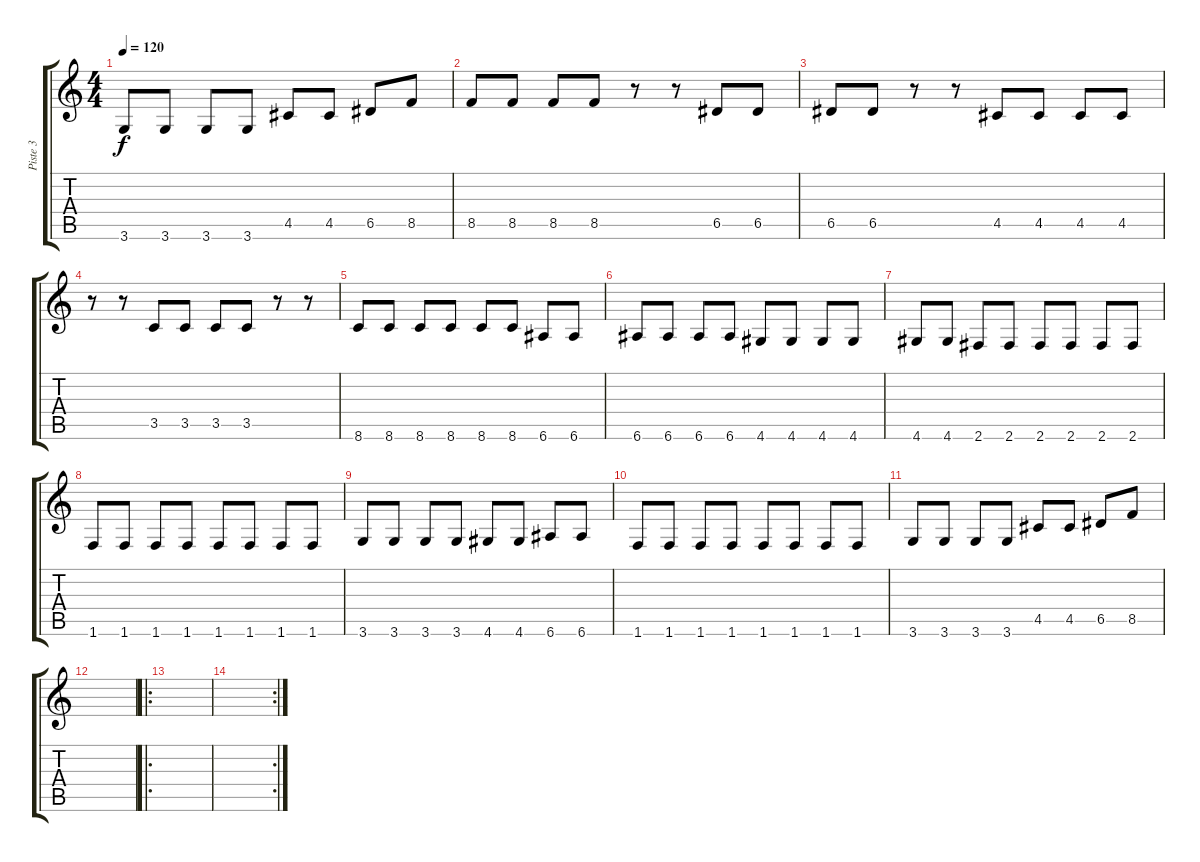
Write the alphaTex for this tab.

\track ("Piste 3" "Piste 3") {instrument electricbassfinger}
\staff {score tabs}
\tuning (E4 B3 G3 D3 A2 E2) {hide}
\ts (4 4)
\tempo 120
\clef g2
\ks c
3.6.8{dy f} 3.6.8 3.6.8 3.6.8 4.5.8 4.5.8 6.5.8 8.5.8 |
8.5.8 8.5.8 8.5.8 8.5.8 r.8 r.8 6.5.8 6.5.8 |
6.5.8 6.5.8 r.8 r.8 4.5.8 4.5.8 4.5.8 4.5.8 |
r.8 r.8 3.5.8 3.5.8 3.5.8 3.5.8 r.8 r.8 |
8.6.8 8.6.8 8.6.8 8.6.8 8.6.8 8.6.8 6.6.8 6.6.8 |
6.6.8 6.6.8 6.6.8 6.6.8 4.6.8 4.6.8 4.6.8 4.6.8 |
4.6.8 4.6.8 2.6.8 2.6.8 2.6.8 2.6.8 2.6.8 2.6.8 |
1.6.8 1.6.8 1.6.8 1.6.8 1.6.8 1.6.8 1.6.8 1.6.8 |
3.6.8 3.6.8 3.6.8 3.6.8 4.6.8 4.6.8 6.6.8 6.6.8 |
1.6.8 1.6.8 1.6.8 1.6.8 1.6.8 1.6.8 1.6.8 1.6.8 |
3.6.8 3.6.8 3.6.8 3.6.8 4.5.8 4.5.8 6.5.8 8.5.8 |
|
\ro
|
\rc 2
